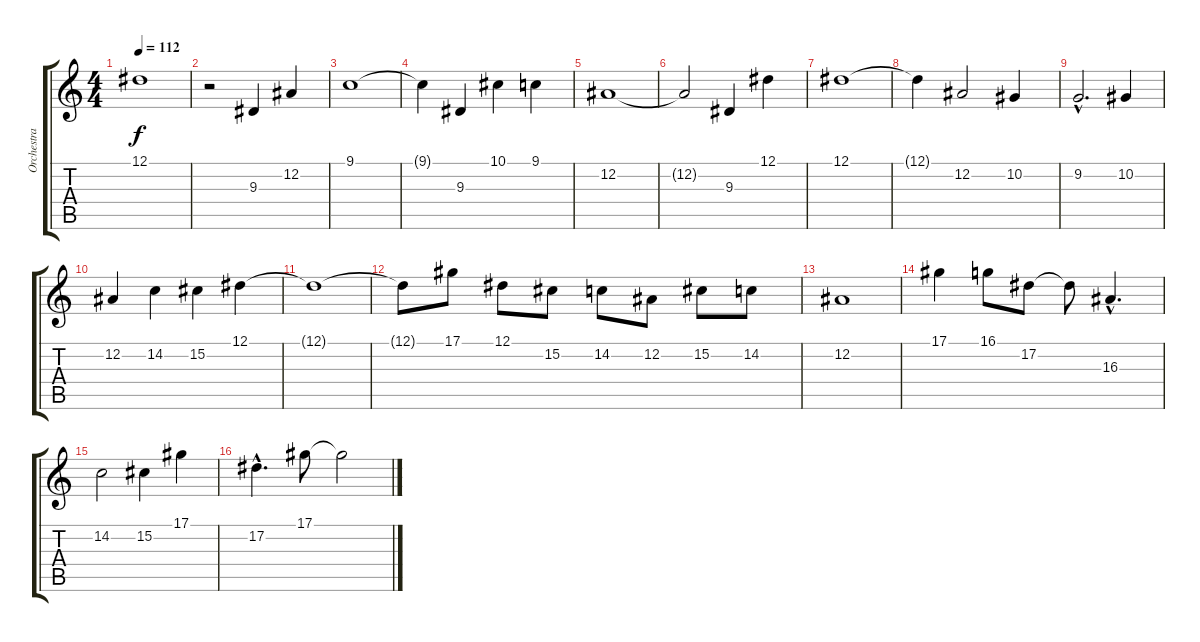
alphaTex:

\track ("Orchestra (Strings)" "Orchestra ") {instrument stringensemble1}
\staff {score tabs}
\tuning (Eb4 Bb3 Gb3 Db3 Ab2 Eb2) {hide}
\ts (4 4)
\tempo 112
\clef g2
\ks c
12.1{t}.1{dy f} |
r.2 9.3.4 12.2.4 |
9.1.1 |
9.1{t}.4 9.3.4 10.1.4 9.1.4 |
12.2.1 |
12.2{t}.2 9.3.4 12.1.4 |
12.1.1 |
12.1{t}.4 12.2.2 10.2.4 |
9.2{hac}.2{d} 10.2.4 |
12.2.4 14.2.4 15.2.4 12.1.4 |
12.1{t}.1 |
12.1{t}.8 17.1.8 12.1.8 15.2.8 14.2.8 12.2.8 15.2.8 14.2.8 |
12.2.1 |
17.1.4 16.1.8 17.2.8 17.2{t}.8 16.3{hac}.4{d} |
14.2.2 15.2.4 17.1.4 |
17.2{hac}.4{d} 17.1.8 17.1{t}.2
